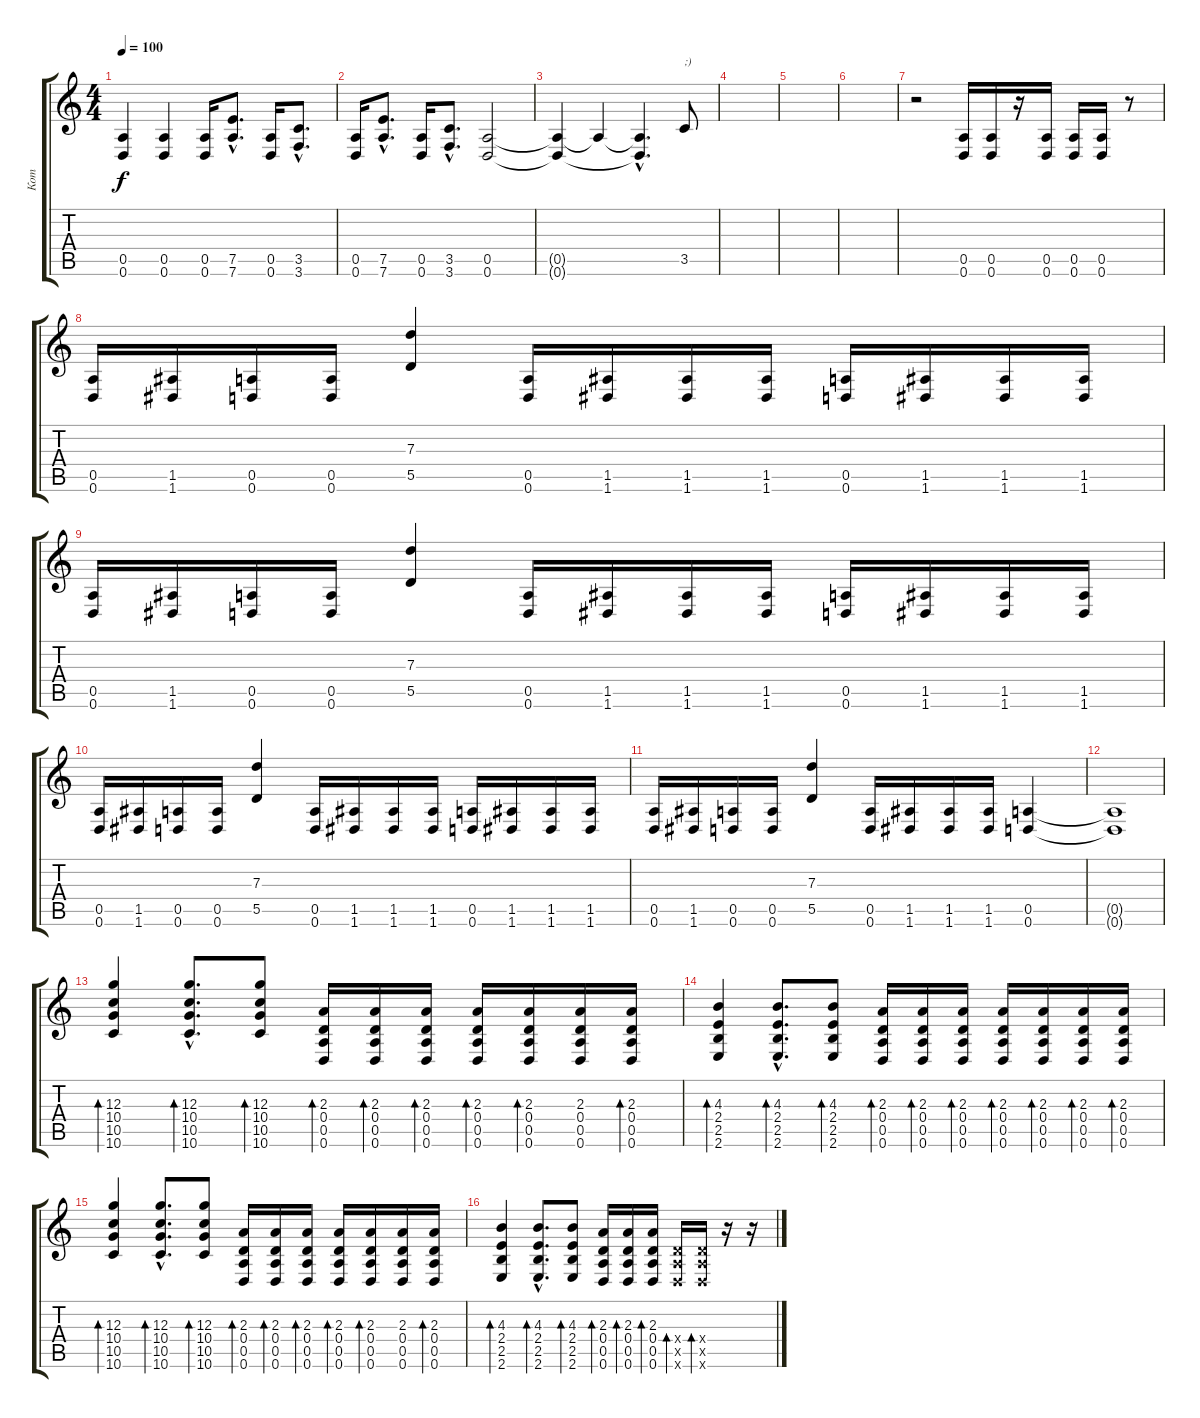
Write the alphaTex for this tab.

\track ("Кот" "Кот") {instrument overdrivenguitar}
\staff {score tabs}
\tuning (E4 B3 G3 D3 A2 D2) {hide}
\ts (4 4)
\tempo 100
\clef g2
\ks c
(0.5 0.6).4{dy f} (0.5 0.6).4 (0.5 0.6).16 (7.5{hac} 7.6{hac}).8{d} (0.5 0.6).16 (3.5{hac} 3.6{hac}).8{d} |
(0.5 0.6).16 (7.5{hac} 7.6{hac}).8{d} (0.5 0.6).16 (3.5{hac} 3.6{hac}).8{d} (0.5 0.6).2 |
(0.5{t} 0.6{t}).4 0.5{t}.4 (0.5{hac t} 0.6{hac t}).4{d} 3.5.8{txt ";)" instrument guitarfretnoise} |
|
|
|
r.2 (0.5 0.6).16 (0.5 0.6).16 r.16 (0.5 0.6).16 (0.5 0.6).16 (0.5 0.6).16 r.8 |
(0.5 0.6).16 (1.5 1.6).16 (0.5 0.6).16 (0.5 0.6).16 (7.3 5.5).4 (0.5 0.6).16 (1.5 1.6).16 (1.5 1.6).16 (1.5 1.6).16 (0.5 0.6).16 (1.5 1.6).16 (1.5 1.6).16 (1.5 1.6).16 |
(0.5 0.6).16 (1.5 1.6).16 (0.5 0.6).16 (0.5 0.6).16 (7.3 5.5).4 (0.5 0.6).16 (1.5 1.6).16 (1.5 1.6).16 (1.5 1.6).16 (0.5 0.6).16 (1.5 1.6).16 (1.5 1.6).16 (1.5 1.6).16 |
(0.5 0.6).16 (1.5 1.6).16 (0.5 0.6).16 (0.5 0.6).16 (7.3 5.5).4 (0.5 0.6).16 (1.5 1.6).16 (1.5 1.6).16 (1.5 1.6).16 (0.5 0.6).16 (1.5 1.6).16 (1.5 1.6).16 (1.5 1.6).16 |
(0.5 0.6).16 (1.5 1.6).16 (0.5 0.6).16 (0.5 0.6).16 (7.3 5.5).4 (0.5 0.6).16 (1.5 1.6).16 (1.5 1.6).16 (1.5 1.6).16 (0.5 0.6).4 |
(0.5{t} 0.6{t}).1{instrument electricguitarclean} |
(12.3 10.4 10.5 10.6).4{bd 60} (12.3{hac} 10.4{hac} 10.5{hac} 10.6{hac}).8{d bd 60} (12.3 10.4 10.5 10.6).8{bd 60} (2.3 0.4 0.5 0.6).16{bd 60} (2.3 0.4 0.5 0.6).16{bd 60} (2.3 0.4 0.5 0.6).16{bd 60} (2.3 0.4 0.5 0.6).16{bd 60} (2.3 0.4 0.5 0.6).16{bd 60} (2.3 0.4 0.5 0.6).16 (2.3 0.4 0.5 0.6).16{bd 60} |
(4.3 2.4 2.5 2.6).4{bd 60} (4.3{hac} 2.4{hac} 2.5{hac} 2.6{hac}).8{d bd 60} (4.3 2.4 2.5 2.6).8{bd 60} (2.3 0.4 0.5 0.6).16{bd 60} (2.3 0.4 0.5 0.6).16{bd 60} (2.3 0.4 0.5 0.6).16{bd 60} (2.3 0.4 0.5 0.6).16{bd 60} (2.3 0.4 0.5 0.6).16{bd 60} (2.3 0.4 0.5 0.6).16{bd 60} (2.3 0.4 0.5 0.6).16{bd 60} |
(12.3 10.4 10.5 10.6).4{bd 60} (12.3{hac} 10.4{hac} 10.5{hac} 10.6{hac}).8{d bd 60} (12.3 10.4 10.5 10.6).8{bd 60} (2.3 0.4 0.5 0.6).16{bd 60} (2.3 0.4 0.5 0.6).16{bd 60} (2.3 0.4 0.5 0.6).16{bd 60} (2.3 0.4 0.5 0.6).16{bd 60} (2.3 0.4 0.5 0.6).16{bd 60} (2.3 0.4 0.5 0.6).16 (2.3 0.4 0.5 0.6).16{bd 60} |
(4.3 2.4 2.5 2.6).4{bd 60} (4.3{hac} 2.4{hac} 2.5{hac} 2.6{hac}).8{d bd 60} (4.3 2.4 2.5 2.6).8{bd 60} (2.3 0.4 0.5 0.6).16{bd 60} (2.3 0.4 0.5 0.6).16{bd 60} (2.3 0.4 0.5 0.6).16{bd 60} (0.4{x} 0.5{x} 0.6{x}).16{bd 60} (0.4{x} 0.5{x} 0.6{x}).16{bd 60} r.16 r.16
